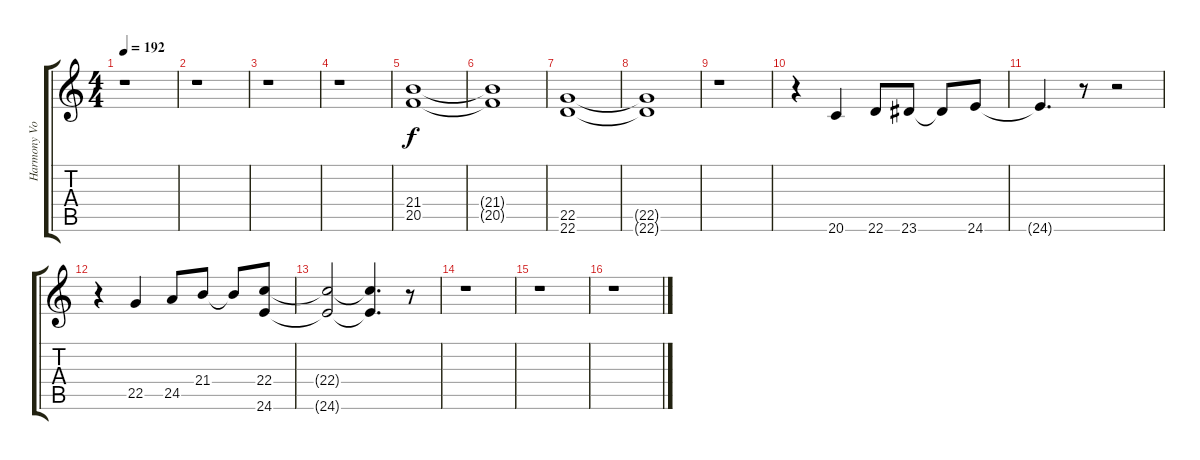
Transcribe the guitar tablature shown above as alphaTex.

\track ("Harmony Vocal" "Harmony Vo") {instrument synthstrings1}
\staff {score tabs}
\tuning (E4 B3 G3 D3 A2 E2) {hide}
\ts (4 4)
\tempo 192
\clef g2
\ks c
r.1{dy f} |
r.1 |
r.1 |
r.1 |
(21.4 20.5).1 |
(21.4{t} 20.5{t}).1 |
(22.5 22.6).1 |
(22.5{t} 22.6{t}).1 |
r.1 |
r.4 20.6.4 22.6.8 23.6.8 23.6{t}.8 24.6.8 |
24.6{t}.4{d} r.8 r.2 |
r.4 22.5.4 24.5.8 21.4.8 21.4{t}.8 (22.4 24.6).8 |
(22.4{t} 24.6{t}).2 (22.4{t} 24.6{t}).4{d} r.8 |
r.1 |
r.1 |
r.1
